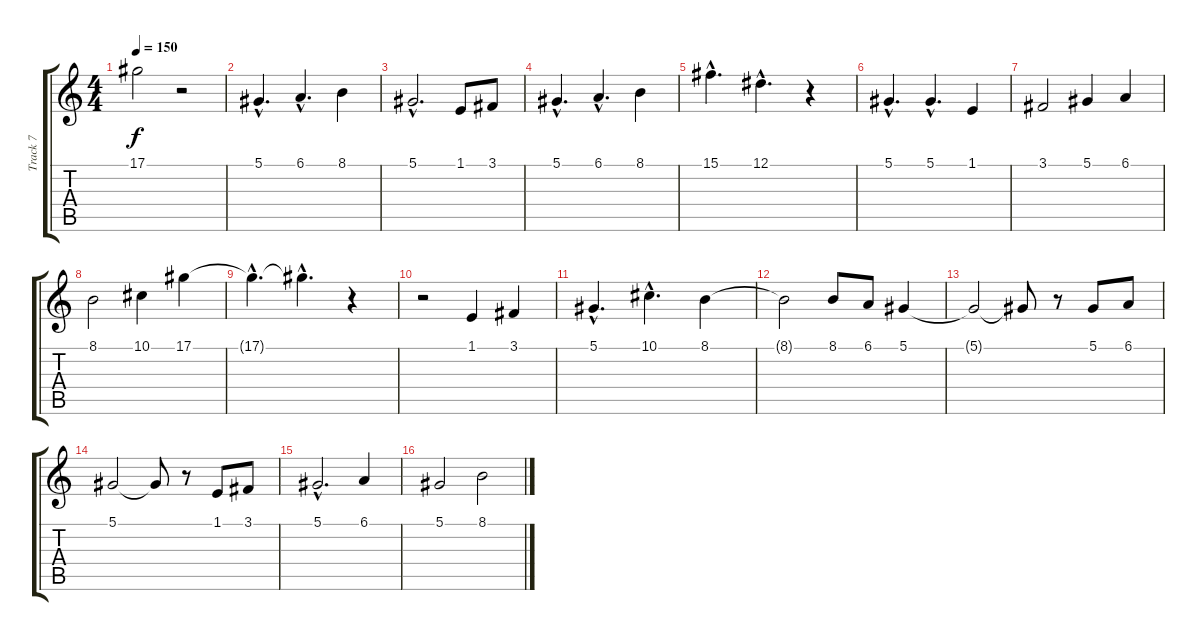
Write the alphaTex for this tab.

\track ("Track 7" "Track 7") {instrument cello}
\staff {score tabs}
\tuning (Eb4 Bb3 Gb3 Db3 Ab2 Eb2) {hide}
\ts (4 4)
\tempo 150
\clef g2
\ks c
17.1{t}.2{dy f} r.2 |
5.1{hac}.4{d} 6.1{hac}.4{d} 8.1.4 |
5.1{hac}.2{d} 1.1.8 3.1.8 |
5.1{hac}.4{d} 6.1{hac}.4{d} 8.1.4 |
15.1{hac}.4{d} 12.1{hac}.4{d} r.4 |
5.1{hac}.4{d} 5.1{hac}.4{d} 1.1.4 |
3.1.2 5.1.4 6.1.4 |
8.1.2 10.1.4 17.1.4 |
17.1{hac t}.4{d} 17.1{hac t}.4{d} r.4 |
r.2 1.1.4 3.1.4 |
5.1{hac}.4{d} 10.1{hac}.4{d} 8.1.4 |
8.1{t}.2 8.1.8 6.1.8 5.1.4 |
5.1{t}.2 5.1{t}.8 r.8 5.1.8 6.1.8 |
5.1.2 5.1{t}.8 r.8 1.1.8 3.1.8 |
5.1{hac}.2{d} 6.1.4 |
5.1.2 8.1.2
